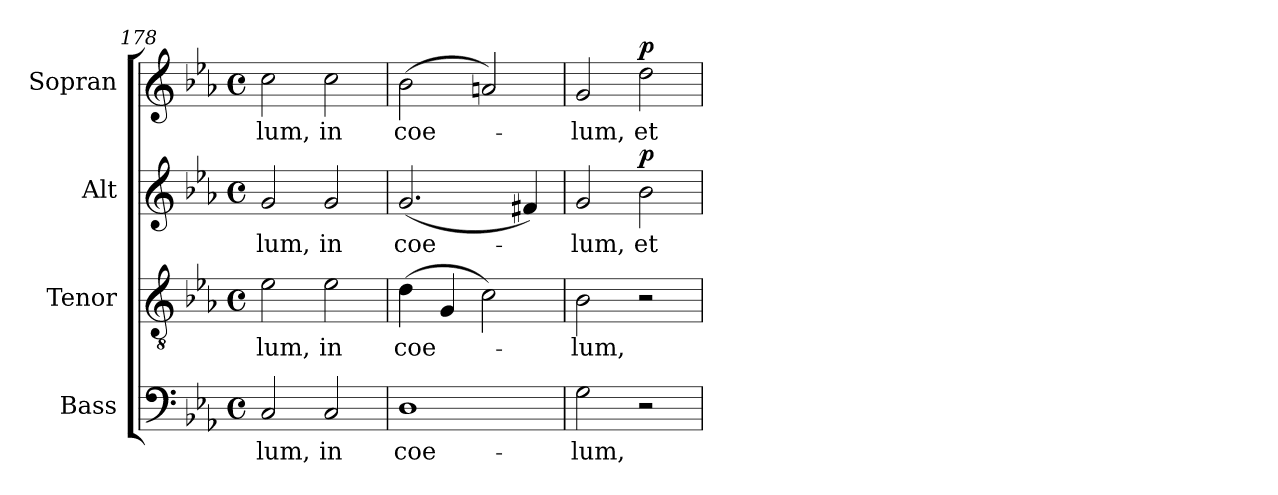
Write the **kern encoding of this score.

**kern	**text	**kern	**text	**kern	**text	**dynam	**kern	**text	**dynam
*part4	*part4	*part3	*part3	*part2	*part2	*part2	*part1	*part1	*part1
*staff4	*staff4	*staff3	*staff3	*staff2	*staff2	*staff2	*staff1	*staff1	*staff1
*I"Bass	*	*I"Tenor	*	*I"Alt	*	*	*I"Sopran	*	*
*I'B.	*	*I'T.	*	*I'A.	*	*	*I'S.	*	*
!!LO:PB:g=z
*clefF4	*	*clefGv2	*	*clefG2	*	*	*clefG2	*	*
*k[b-e-a-]	*	*k[b-e-a-]	*	*k[b-e-a-]	*	*	*k[b-e-a-]	*	*
*E-:	*	*E-:	*	*E-:	*	*	*E-:	*	*
*M4/4	*	*M4/4	*	*M4/4	*	*	*M4/4	*	*
*met(c)	*	*met(c)	*	*met(c)	*	*	*met(c)	*	*
=178	=178	=178	=178	=178	=178	=178	=178	=178	=178
!	!LO:LY:b	!	!LO:LY:b	!	!LO:LY:b	!	!	!LO:LY:b	!
2C/	-lum,	2e-\	-lum,	2g/	-lum,	.	2cc\	-lum,	.
!	!LO:LY:b	!	!LO:LY:b	!	!LO:LY:b	!	!	!LO:LY:b	!
2C/	in	2e-\	in	2g/	in	.	2cc\	in	.
=179	=179	=179	=179	=179	=179	=179	=179	=179	=179
!	!LO:LY:b	!	!LO:LY:b	!	!LO:LY:b	!	!	!LO:LY:b	!
1D	coe-	(>4d\	coe-	(<2.g/	coe-	.	(>2b-\	coe-	.
.	.	4G/	.	.	.	.	.	.	.
.	.	2c\)	.	.	.	.	2an/)	.	.
.	.	.	.	4f#X/)	.	.	.	.	.
=180	=180	=180	=180	=180	=180	=180	=180	=180	=180
!	!LO:LY:b	!	!LO:LY:b	!	!LO:LY:b	!	!	!LO:LY:b	!
2G\	-lum,	2B-\	-lum,	2g/	-lum,	.	2g/	-lum,	.
!	!	!	!	!	!LO:LY:b	!LO:DY:a	!	!LO:LY:b	!LO:DY:a
2r	.	2r	.	2b-\	et	p	2dd\	et	p
=	=	=	=	=	=	=	=	=	=
*-	*-	*-	*-	*-	*-	*-	*-	*-	*-
